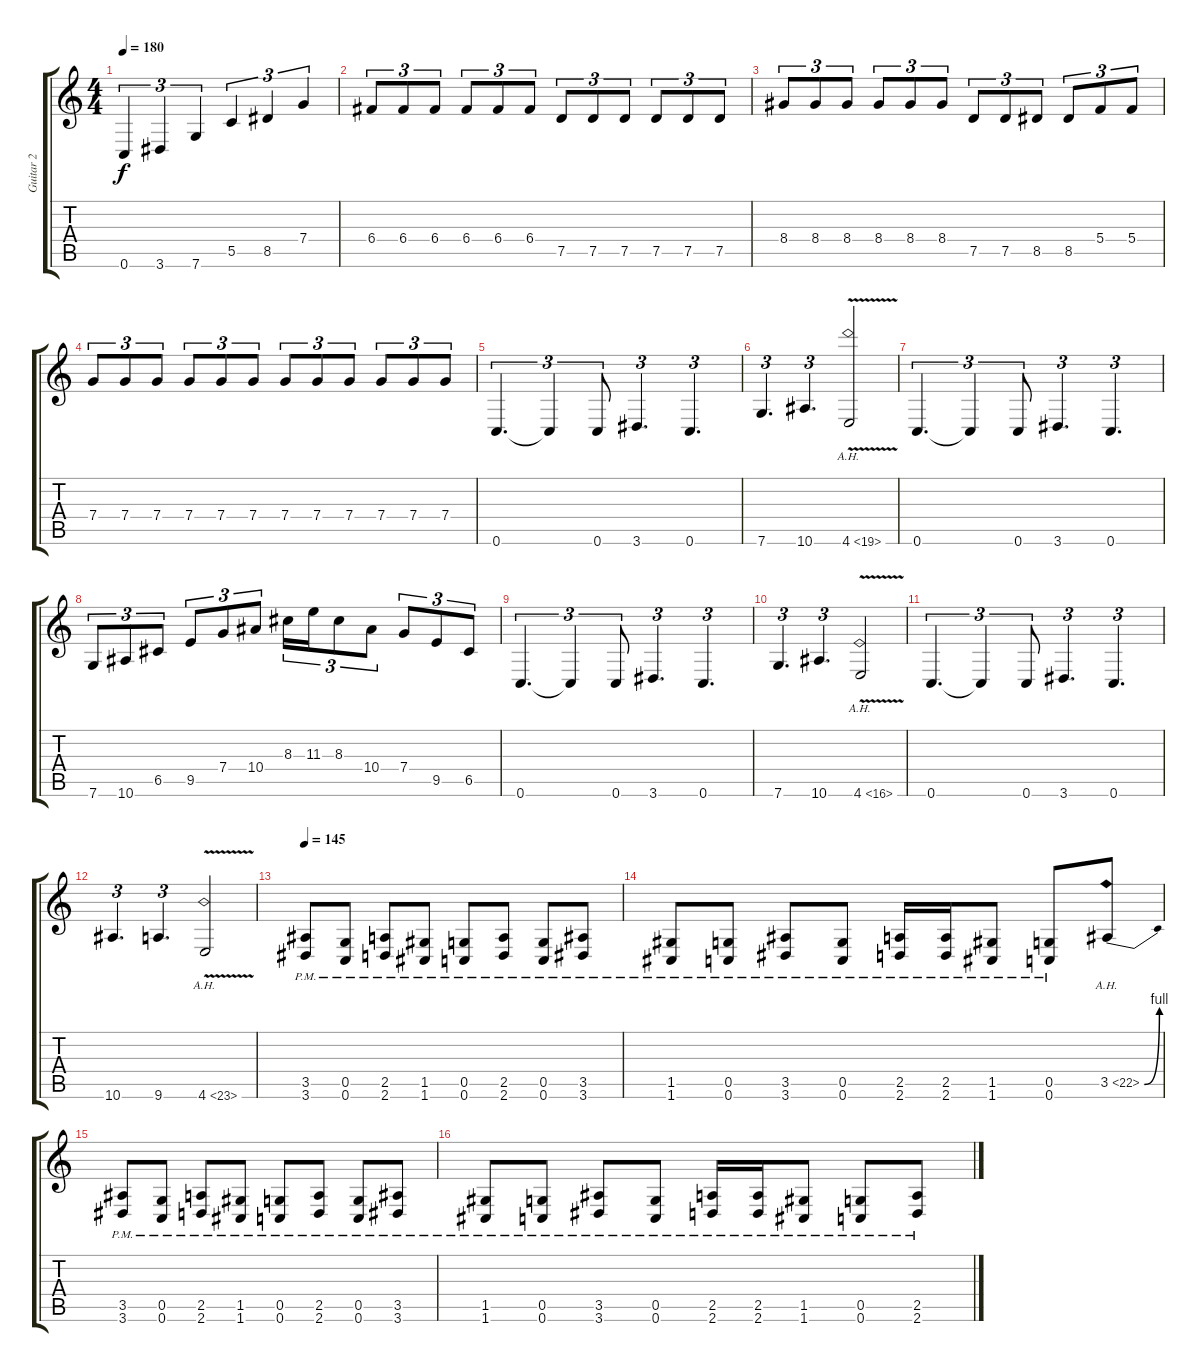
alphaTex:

\track ("Guitar 2" "Guitar 2") {instrument distortionguitar}
\staff {score tabs}
\tuning (D4 A3 F3 C3 G2 C2) {hide}
\ts (4 4)
\tempo 180
\clef g2
\ks c
0.6.4{tu (3 2) dy f} 3.6.4{tu (3 2)} 7.6.4{tu (3 2)} 5.5.4{tu (3 2)} 8.5.4{tu (3 2)} 7.4.4{tu (3 2)} |
6.4.8{tu (3 2)} 6.4.8{tu (3 2)} 6.4.8{tu (3 2)} 6.4.8{tu (3 2)} 6.4.8{tu (3 2)} 6.4.8{tu (3 2)} 7.5.8{tu (3 2)} 7.5.8{tu (3 2)} 7.5.8{tu (3 2)} 7.5.8{tu (3 2)} 7.5.8{tu (3 2)} 7.5.8{tu (3 2)} |
8.4.8{tu (3 2)} 8.4.8{tu (3 2)} 8.4.8{tu (3 2)} 8.4.8{tu (3 2)} 8.4.8{tu (3 2)} 8.4.8{tu (3 2)} 7.5.8{tu (3 2)} 7.5.8{tu (3 2)} 8.5.8{tu (3 2)} 8.5.8{tu (3 2)} 5.4.8{tu (3 2)} 5.4.8{tu (3 2)} |
7.4.8{tu (3 2)} 7.4.8{tu (3 2)} 7.4.8{tu (3 2)} 7.4.8{tu (3 2)} 7.4.8{tu (3 2)} 7.4.8{tu (3 2)} 7.4.8{tu (3 2)} 7.4.8{tu (3 2)} 7.4.8{tu (3 2)} 7.4.8{tu (3 2)} 7.4.8{tu (3 2)} 7.4.8{tu (3 2)} |
0.6.4{d tu (3 2)} 0.6{t}.4{tu (3 2)} 0.6.8{tu (3 2)} 3.6.4{d tu (3 2)} 0.6.4{d tu (3 2)} |
7.6.4{d tu (3 2)} 10.6.4{d tu (3 2)} 4.6{ah 15 v}.2 |
0.6.4{d tu (3 2)} 0.6{t}.4{tu (3 2)} 0.6.8{tu (3 2)} 3.6.4{d tu (3 2)} 0.6.4{d tu (3 2)} |
7.6.8{tu (3 2)} 10.6.8{tu (3 2)} 6.5.8{tu (3 2)} 9.5.8{tu (3 2)} 7.4.8{tu (3 2)} 10.4.8{tu (3 2)} 8.3.16{tu (3 2)} 11.3.16{tu (3 2)} 8.3.8{tu (3 2)} 10.4.8{tu (3 2)} 7.4.8{tu (3 2)} 9.5.8{tu (3 2)} 6.5.8{tu (3 2)} |
0.6.4{d tu (3 2)} 0.6{t}.4{tu (3 2)} 0.6.8{tu (3 2)} 3.6.4{d tu (3 2)} 0.6.4{d tu (3 2)} |
7.6.4{d tu (3 2)} 10.6.4{d tu (3 2)} 4.6{ah 12 v}.2 |
0.6.4{d tu (3 2)} 0.6{t}.4{tu (3 2)} 0.6.8{tu (3 2)} 3.6.4{d tu (3 2)} 0.6.4{d tu (3 2)} |
10.6.4{d tu (3 2)} 9.6.4{d tu (3 2)} 4.6{ah 19 v}.2 |
\tempo 145
(3.5{pm} 3.6{pm}).8 (0.5{pm} 0.6{pm}).8 (2.5{pm} 2.6{pm}).8 (1.5{pm} 1.6{pm}).8 (0.5{pm} 0.6{pm}).8 (2.5{pm} 2.6{pm}).8 (0.5{pm} 0.6{pm}).8 (3.5{pm} 3.6{pm}).8 |
(1.5{pm} 1.6{pm}).8 (0.5{pm} 0.6{pm}).8 (3.5{pm} 3.6{pm}).8 (0.5{pm} 0.6{pm}).8 (2.5{pm} 2.6{pm}).16 (2.5{pm} 2.6{pm}).16 (1.5{pm} 1.6{pm}).8 (0.5{pm} 0.6{pm}).8 3.5{be (bend 0 0 60 4) ah 19}.8 |
(3.5{pm} 3.6{pm}).8 (0.5{pm} 0.6{pm}).8 (2.5{pm} 2.6{pm}).8 (1.5{pm} 1.6{pm}).8 (0.5{pm} 0.6{pm}).8 (2.5{pm} 2.6{pm}).8 (0.5{pm} 0.6{pm}).8 (3.5{pm} 3.6{pm}).8 |
(1.5{pm} 1.6{pm}).8 (0.5{pm} 0.6{pm}).8 (3.5{pm} 3.6{pm}).8 (0.5{pm} 0.6{pm}).8 (2.5{pm} 2.6{pm}).16 (2.5{pm} 2.6{pm}).16 (1.5{pm} 1.6{pm}).8 (0.5{pm} 0.6{pm}).8 (2.5{pm} 2.6{pm}).8
